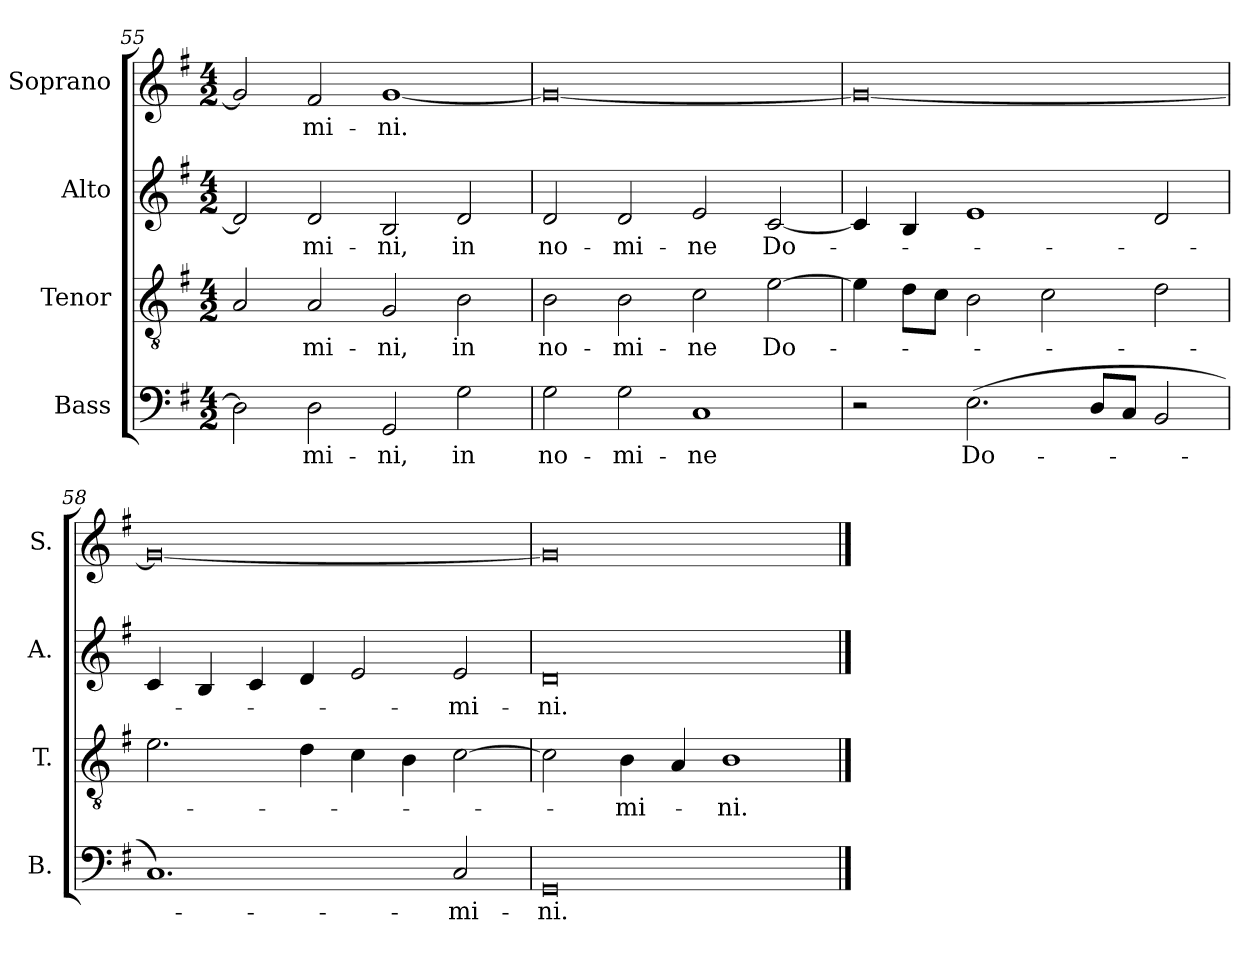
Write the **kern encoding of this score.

**kern	**text	**kern	**text	**kern	**text	**kern	**text
*part4	*part4	*part3	*part3	*part2	*part2	*part1	*part1
*staff4	*staff4	*staff3	*staff3	*staff2	*staff2	*staff1	*staff1
*I"Bass	*	*I"Tenor	*	*I"Alto	*	*I"Soprano	*
*I'B.	*	*I'T.	*	*I'A.	*	*I'S.	*
*clefF4	*	*clefGv2	*	*clefG2	*	*clefG2	*
*	*	*ITrd7c12	*	*	*	*	*
*k[f#]	*	*k[f#]	*	*k[f#]	*	*k[f#]	*
*G:	*	*G:	*	*G:	*	*G:	*
*M4/2	*	*M4/2	*	*M4/2	*	*M4/2	*
=55	=55	=55	=55	=55	=55	=55	=55
2Di\]	.	2AAi/	.	2di/]	.	2gi/]	.
!	!LO:LY:b:color=#000000	!	!	!	!	!	!
!	!	!	!LO:LY:b:color=#000000	!	!	!	!
!	!	!	!	!	!LO:LY:b:color=#000000	!	!
!	!	!	!	!	!	!	!LO:LY:b:color=#000000
2Di\	-mi-	2AAi/	-mi-	2di/	-mi-	2f#i/	-mi-
!	!LO:LY:b:color=#000000	!	!	!	!	!	!
!	!	!	!LO:LY:b:color=#000000	!	!	!	!
!	!	!	!	!	!LO:LY:b:color=#000000	!	!
!	!	!	!	!	!	!	!LO:LY:b:color=#000000
2GGi/	-ni,	2GGi/	-ni,	2Bi/	-ni,	[1gi	-ni.
!	!LO:LY:b:color=#000000	!	!	!	!	!	!
!	!	!	!LO:LY:b:color=#000000	!	!	!	!
!	!	!	!	!	!LO:LY:b:color=#000000	!	!
2Gi\	in	2BBi\	in	2di/	in	.	.
=56	=56	=56	=56	=56	=56	=56	=56
!	!LO:LY:b:color=#000000	!	!	!	!	!	!
!	!	!	!LO:LY:b:color=#000000	!	!	!	!
!	!	!	!	!	!LO:LY:b:color=#000000	!	!
2Gi\	no-	2BBi\	no-	2di/	no-	0gi_	.
!	!LO:LY:b:color=#000000	!	!	!	!	!	!
!	!	!	!LO:LY:b:color=#000000	!	!	!	!
!	!	!	!	!	!LO:LY:b:color=#000000	!	!
2Gi\	-mi-	2BBi\	-mi-	2di/	-mi-	.	.
!	!LO:LY:b:color=#000000	!	!	!	!	!	!
!	!	!	!LO:LY:b:color=#000000	!	!	!	!
!	!	!	!	!	!LO:LY:b:color=#000000	!	!
1Ci	-ne	2Ci\	-ne	2ei/	-ne	.	.
!	!	!	!LO:LY:b:color=#000000	!	!	!	!
!	!	!	!	!	!LO:LY:b:color=#000000	!	!
.	.	[2Ei\	Do-	[2ci/	Do-	.	.
=57	=57	=57	=57	=57	=57	=57	=57
2r	.	4Ei\]	.	4ci/]	.	0gi_	.
.	.	8Di\L	.	4Bi/	.	.	.
.	.	8Ci\J	.	.	.	.	.
!	!LO:LY:b:color=#000000	!	!	!	!	!	!
(2.Ei\	Do-	2BBi\	.	1ei	.	.	.
.	.	2Ci\	.	.	.	.	.
8Di/L	.	.	.	.	.	.	.
8Ci/J	.	.	.	.	.	.	.
2BBi/	.	2Di\	.	2di/	.	.	.
=58	=58	=58	=58	=58	=58	=58	=58
1.Ci)	.	2.Ei\	.	4ci/	.	0gi_	.
.	.	.	.	4Bi/	.	.	.
.	.	.	.	4ci/	.	.	.
.	.	4Di\	.	4di/	.	.	.
.	.	4Ci\	.	2ei/	.	.	.
.	.	4BBi\	.	.	.	.	.
!	!LO:LY:b:color=#000000	!	!	!	!	!	!
!	!	!	!	!	!LO:LY:b:color=#000000	!	!
2Ci/	-mi-	[2Ci\	.	2ei/	-mi-	.	.
=59	=59	=59	=59	=59	=59	=59	=59
!	!LO:LY:b:color=#000000	!	!	!	!	!	!
!	!	!	!	!	!LO:LY:b:color=#000000	!	!
0GGi	-ni.	2Ci\]	.	0di	-ni.	0gi]	.
!	!	!	!LO:LY:b:color=#000000	!	!	!	!
.	.	4BBi\	-mi-	.	.	.	.
.	.	4AAi/	.	.	.	.	.
!	!	!	!LO:LY:b:color=#000000	!	!	!	!
.	.	1BBi	-ni.	.	.	.	.
==	==	==	==	==	==	==	==
*-	*-	*-	*-	*-	*-	*-	*-
